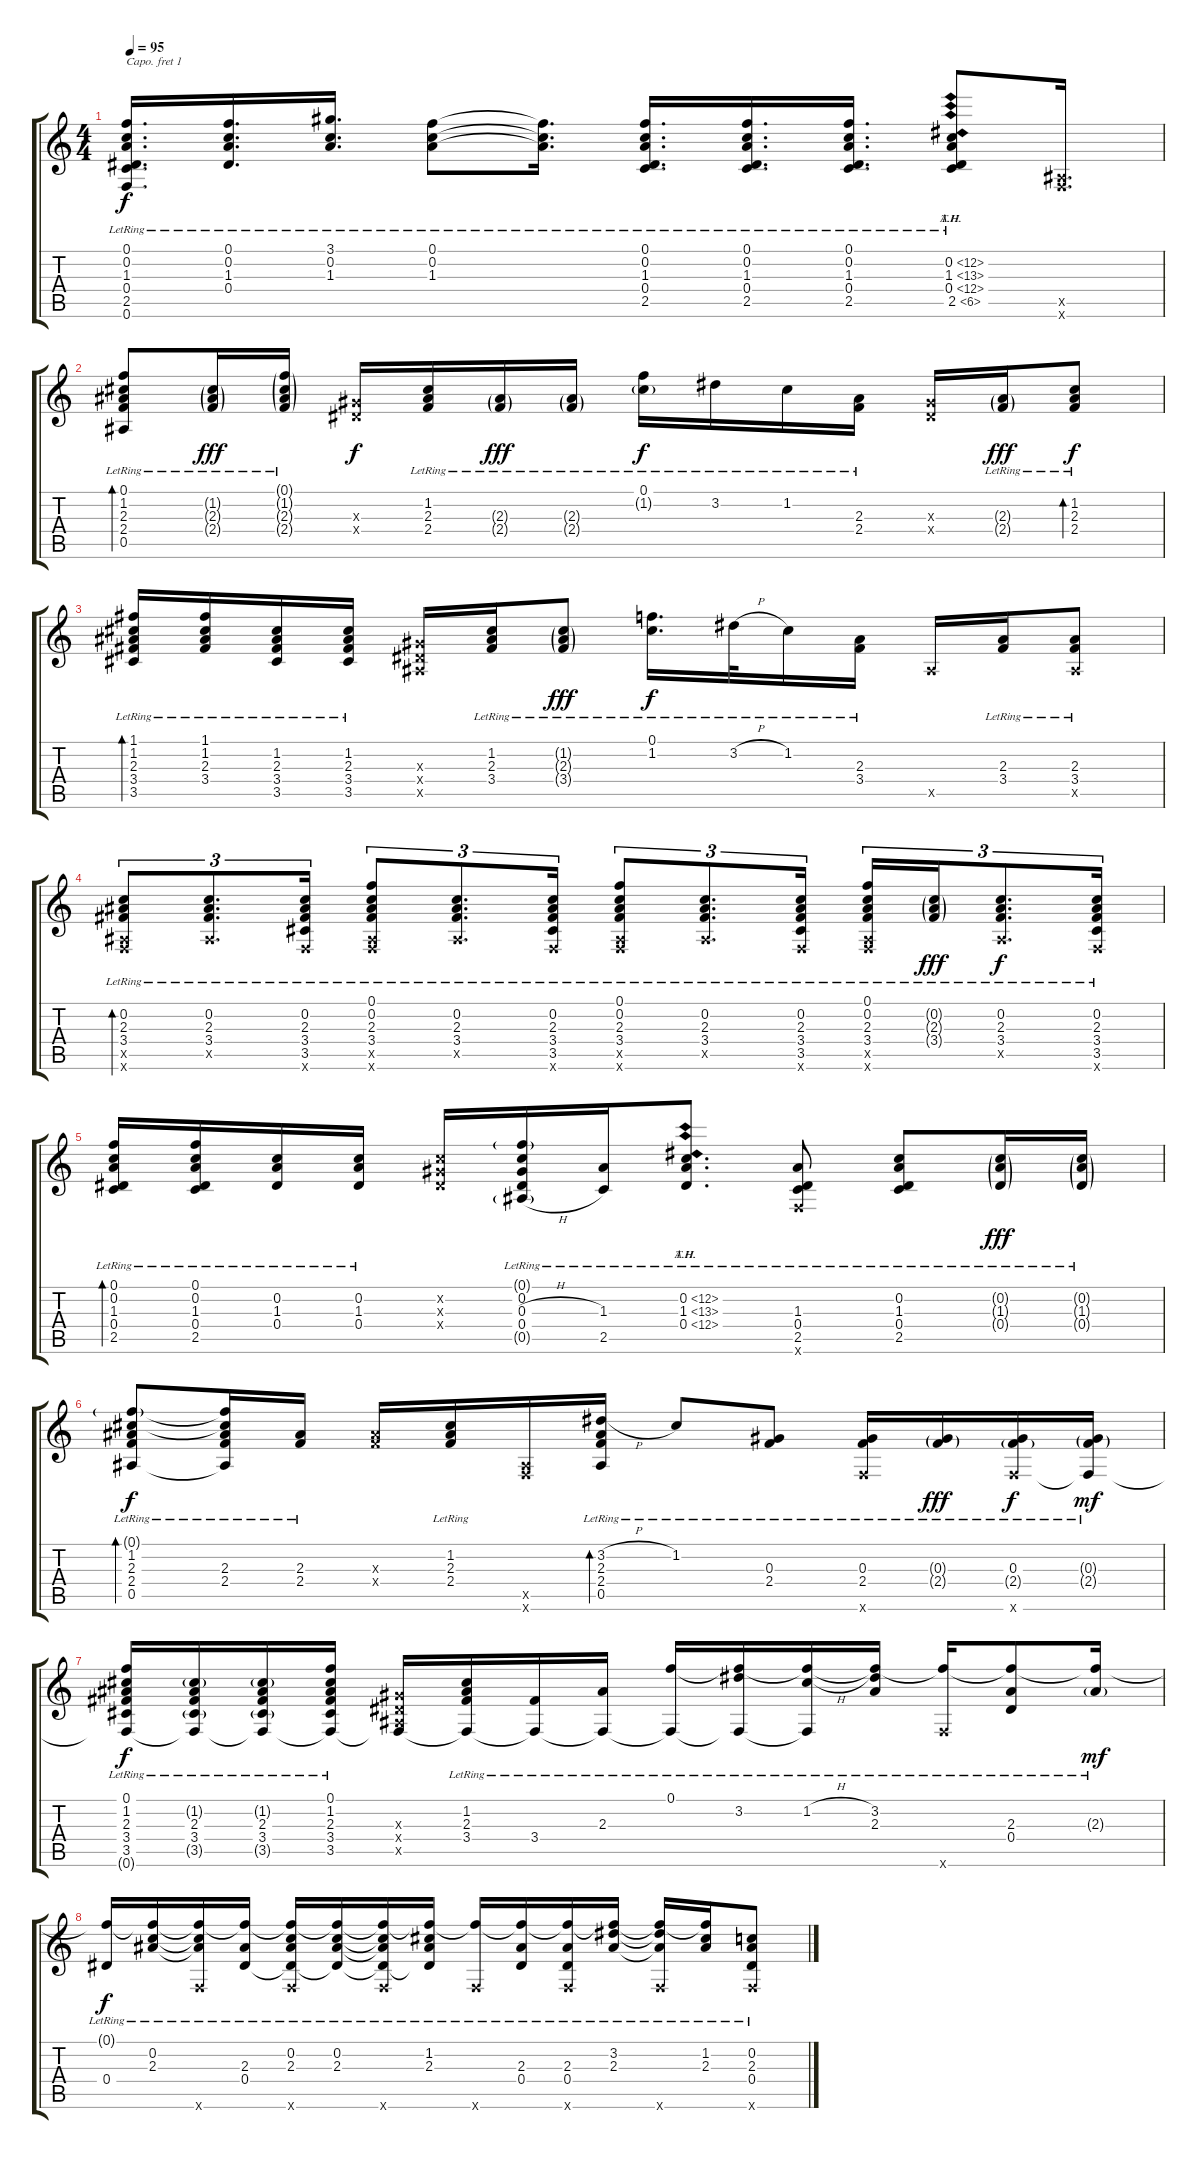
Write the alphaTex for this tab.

\track "" {instrument acousticguitarsteel}
\staff {score tabs}
\capo 1
\tuning (E4 B3 G3 D3 A2 E2) {hide}
\ts (4 4)
\tempo 95
\clef g2
\ks c
(0.1{lr} 0.2{lr} 1.3{lr} 0.4{lr} 2.5{lr} 0.6{lr}).16{d dy f} (0.1{lr} 0.2{lr} 1.3{lr} 0.4{lr}).16{d} (3.1{lr} 0.2{lr} 1.3{lr}).16{d} (0.1{lr} 0.2{lr} 1.3{lr}).8 (0.1{lr t} 0.2{lr t} 1.3{lr t}).16{d} (0.1{lr} 0.2{lr} 1.3{lr} 0.4{lr} 2.5{lr}).16{d} (0.1{lr} 0.2{lr} 1.3{lr} 0.4{lr} 2.5{lr}).16{d} (0.1{lr} 0.2{lr} 1.3{lr} 0.4{lr} 2.5{lr}).16{d} (0.2{th 12 lr} 1.3{ah 12 lr} 0.4{th 12 lr} 2.5{th 4 lr}).8 (0.5{x} 0.6{x}).16{d} |
(0.1{lr} 1.2{lr} 2.3{lr} 2.4{lr} 0.5{lr}).8{bd 60} (1.2{g lr} 2.3{g lr} 2.4{g lr}).16{dy fff} (0.1{g lr} 1.2{g lr} 2.3{g lr} 2.4{g lr}).16 (0.3{x} 0.4{x}).16{dy f} (1.2{lr} 2.3{lr} 2.4{lr}).16 (2.3{g lr} 2.4{g lr}).16{dy fff} (2.3{g lr} 2.4{g lr}).16 (0.1{lr} 1.2{g lr}).16{dy f} 3.2{lr}.16 1.2{lr}.16 (2.3{lr} 2.4{lr}).16 (0.3{x} 0.4{x}).16 (2.3{g lr} 2.4{g lr}).16{dy fff} (1.2{lr} 2.3{lr} 2.4{lr}).8{bd 60 dy f} |
(1.1{lr} 1.2{lr} 2.3{lr} 3.4{lr} 3.5{lr}).16{bd 60} (1.1{lr} 1.2{lr} 2.3{lr} 3.4{lr}).16 (1.2{lr} 2.3{lr} 3.4{lr} 3.5{lr}).16 (1.2{lr} 2.3{lr} 3.4{lr} 3.5{lr}).16 (0.3{x} 0.4{x} 0.5{x}).16 (1.2{lr} 2.3{lr} 3.4{lr}).16 (1.2{g lr} 2.3{g lr} 3.4{g lr}).8{dy fff} (0.1{lr} 1.2{lr}).16{d dy f} 3.2{h lr}.32 1.2{lr}.16 (2.3{lr} 3.4{lr}).16 0.5{x}.16 (2.3{lr} 3.4{lr}).16 (2.3{lr} 3.4{lr} 0.5{x}).8 |
(0.2{lr} 2.3{lr} 3.4{lr} 0.5{x} 0.6{x}).8{tu (3 2) bd 60} (0.2{lr} 2.3{lr} 3.4{lr} 0.5{x}).8{d tu (3 2)} (0.2{lr} 2.3{lr} 3.4{lr} 3.5{lr} 0.6{x}).16{tu (3 2)} (0.1{lr} 0.2{lr} 2.3{lr} 3.4{lr} 0.5{x} 0.6{x}).8{tu (3 2)} (0.2{lr} 2.3{lr} 3.4{lr} 0.5{x}).8{d tu (3 2)} (0.2{lr} 2.3{lr} 3.4{lr} 3.5{lr} 0.6{x}).16{tu (3 2)} (0.1{lr} 0.2{lr} 2.3{lr} 3.4{lr} 0.5{x} 0.6{x}).8{tu (3 2)} (0.2{lr} 2.3{lr} 3.4{lr} 0.5{x}).8{d tu (3 2)} (0.2{lr} 2.3{lr} 3.4{lr} 3.5{lr} 0.6{x}).16{tu (3 2)} (0.1{lr} 0.2{lr} 2.3{lr} 3.4{lr} 0.5{x} 0.6{x}).16{tu (3 2)} (0.2{g lr} 2.3{g lr} 3.4{g lr}).16{tu (3 2) dy fff} (0.2{lr} 2.3{lr} 3.4{lr} 0.5{x}).8{d tu (3 2) dy f} (0.2{lr} 2.3{lr} 3.4{lr} 3.5{lr} 0.6{x}).16{tu (3 2)} |
(0.1{lr} 0.2{lr} 1.3{lr} 0.4{lr} 2.5{lr}).16{bd 120} (0.1{lr} 0.2{lr} 1.3{lr} 0.4{lr} 2.5{lr}).16 (0.2{lr} 1.3{lr} 0.4{lr}).16 (0.2{lr} 1.3{lr} 0.4{lr}).16 (0.2{x} 0.3{x} 0.4{x}).16 (0.1{g lr} 0.2{lr} 0.3{h lr} 0.4{lr} 0.5{h g lr}).16 (1.3{lr} 2.5{lr}).16 (0.2{th 12 lr} 1.3{ah 12 lr} 0.4{th 12 lr}).8{d} (1.3{lr} 0.4{lr} 2.5{lr} 0.6{x}).8 (0.2{lr} 1.3{lr} 0.4{lr} 2.5{lr}).8 (0.2{g lr} 1.3{g lr} 0.4{g lr}).16{dy fff} (0.2{g lr} 1.3{g lr} 0.4{g lr}).16 |
(0.1{g lr} 1.2{lr} 2.3{lr} 2.4{lr} 0.5{lr}).8{bd 120 dy f} (0.1{lr t} 1.2{lr t} 2.3{lr} 2.4{lr} 0.5{lr t}).16 (2.3{lr} 2.4{lr}).16 (2.3{x} 2.4{x}).16 (1.2{lr} 2.3{lr} 2.4{lr}).16 (0.5{x} 0.6{x}).16 (3.2{h lr} 2.3{lr} 2.4{lr} 0.5{lr}).16{bd 120} 1.2{lr}.8 (0.3{lr} 2.4{lr}).8 (0.3{lr} 2.4{lr} 0.6{x}).16 (0.3{g lr} 2.4{g lr}).16{dy fff} (0.3{lr} 2.4{g lr} 0.6{x}).16{dy f} (0.3{g lr} 2.4{g lr} 0.6{t}).16{dy mf} |
(0.1{lr} 1.2{lr} 2.3{lr} 3.4{lr} 3.5{lr} 0.6{t}).16{dy f} (1.2{g lr} 2.3{lr} 3.4{lr} 3.5{g lr} 0.6{t}).16 (1.2{g lr} 2.3{lr} 3.4{lr} 3.5{g lr} 0.6{t}).16 (0.1{lr} 1.2{lr} 2.3{lr} 3.4{lr} 3.5{lr} 0.6{t}).16 (0.3{x} 0.4{x} 0.5{x} 0.6{t}).16 (1.2{lr} 2.3{lr} 3.4{lr} 0.6{t}).16 (3.4{lr} 0.6{t}).16 (2.3{lr} 0.6{t}).16 (0.1{lr} 0.6{t}).16 (0.1{lr t} 3.2{lr} 0.6{t}).16 (0.1{lr t} 1.2{h lr} 0.6{t}).16 (0.1{lr t} 3.2{lr} 2.3{lr}).16 (0.1{lr t} 0.6{x}).16 (0.1{lr t} 2.3{lr} 0.4{lr}).8 (0.1{lr t} 2.3{g lr}).16{dy mf} |
(0.1{lr t} 0.4{lr}).16{dy f} (0.1{lr t} 0.2{lr} 2.3{lr}).16 (0.1{lr t} 0.2{lr t} 2.3{lr t} 0.6{x}).16 (0.1{lr t} 2.3{lr} 0.4{lr}).16 (0.1{lr t} 0.2{lr} 2.3{lr} 0.4{lr t} 0.6{x}).16 (0.1{lr t} 0.2{lr} 2.3{lr} 0.4{lr t}).16 (0.1{lr t} 0.2{lr t} 2.3{lr t} 0.4{lr t} 0.6{x}).16 (0.1{lr t} 1.2{lr} 2.3{lr} 0.4{lr t}).16 (0.1{lr t} 0.6{x}).16 (0.1{lr t} 2.3{lr} 0.4{lr}).16 (0.1{lr t} 2.3{lr} 0.4{lr} 0.6{x}).16 (0.1{lr t} 3.2{lr} 2.3{lr}).16 (0.1{lr t} 3.2{lr t} 2.3{lr t} 0.6{x}).16 (0.1{lr t} 1.2{lr} 2.3{lr}).16 (0.2{lr} 2.3{lr} 0.4{lr} 0.6{x}).8
